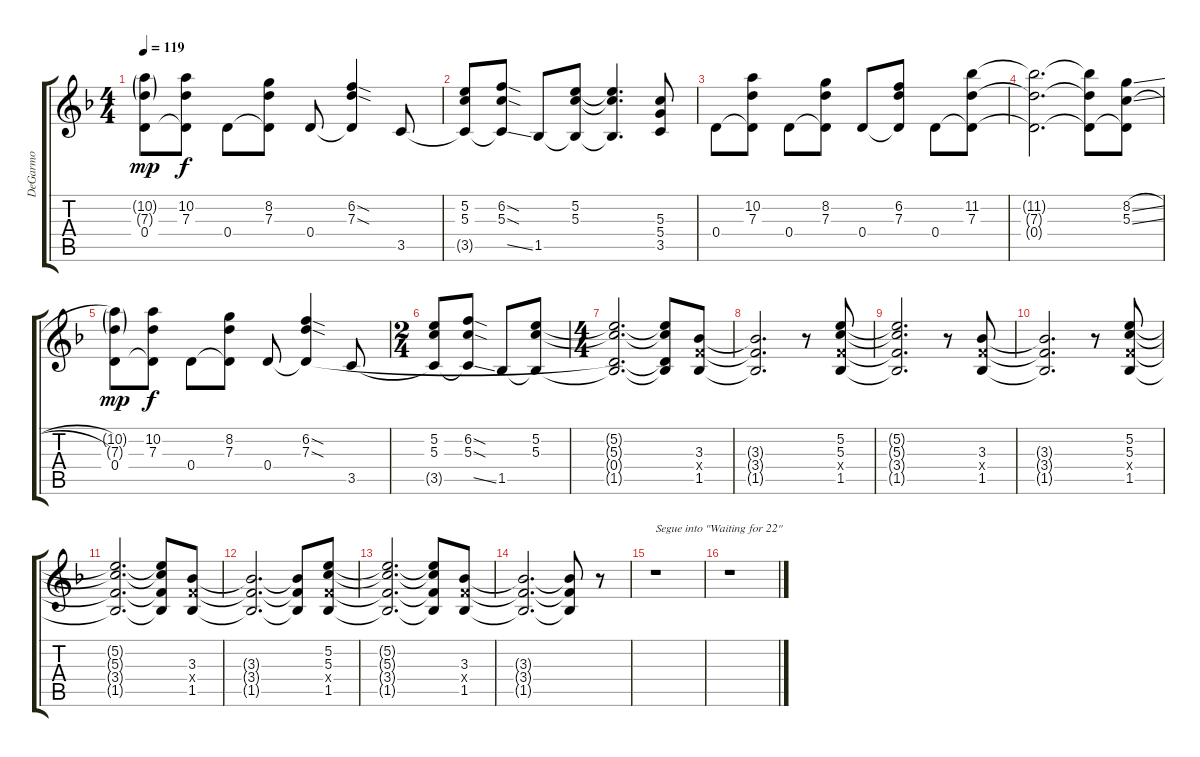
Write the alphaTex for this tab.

\track ("DeGarmo" "DeGarmo") {instrument overdrivenguitar}
\staff {score tabs}
\tuning (E4 B3 G3 D3 A2 E2) {hide}
\ts (4 4)
\tempo 119
\clef g2
\ks dminor
(10.2{g} 7.3{g} 0.4).8{dy mp} (10.2 7.3 0.4{t}).8{dy f} 0.4.8 (8.2 7.3 0.4{t}).8 0.4.8 (6.2{sod} 7.3{sod} 0.4{t}).4 3.5.8 |
(5.2 5.3 3.5{t}).8 (6.2{sod} 5.3{sod} 3.5{ss t}).8 1.5.8 (5.2 5.3 1.5{t}).8 (5.2{t} 5.3{t} 1.5{t}).4{d} (5.3 5.4 3.5).8 |
0.4.8 (10.2 7.3 0.4{t}).8 0.4.8 (8.2 7.3 0.4{t}).8 0.4.8 (6.2 7.3 0.4{t}).8 0.4.8 (11.2 7.3 0.4{t}).8 |
(11.2{t} 7.3{t} 0.4{t}).2{d} (11.2{t} 7.3{t} 0.4{t}).8 (8.2{sl} 5.3{sl} 0.4{t}).8 |
(10.2{g} 7.3{g} 0.4).8{dy mp} (10.2 7.3 0.4{t}).8{dy f} 0.4.8 (8.2 7.3 0.4{t}).8 0.4.8 (6.2{sod} 7.3{sod} 0.4{t}).4 3.5.8 |
\ts (2 4)
(5.2 5.3 3.5{t}).8 (6.2{sod} 5.3{sod} 3.5{ss t}).8 1.5.8 (5.2 5.3 1.5{t}).8 |
\ts (4 4)
(5.2{t} 5.3{t} 0.4{t} 1.5{t}).2{d} (5.2{t} 5.3{t} 0.4{t} 1.5{t}).8 (3.3 3.4{x} 1.5).8 |
(3.3{t} 3.4{t} 1.5{t}).2{d} r.8 (5.2 5.3 3.4{x} 1.5).8 |
(5.2{t} 5.3{t} 3.4{t} 1.5{t}).2{d} r.8 (3.3 3.4{x} 1.5).8 |
(3.3{t} 3.4{t} 1.5{t}).2{d} r.8 (5.2 5.3 3.4{x} 1.5).8 |
(5.2{t} 5.3{t} 3.4{t} 1.5{t}).2{d} (5.2{t} 5.3{t} 3.4{t} 1.5{t}).8 (3.3 3.4{x} 1.5).8 |
(3.3{t} 3.4{t} 1.5{t}).2{d} (3.3{t} 3.4{t} 1.5{t}).8 (5.2 5.3 3.4{x} 1.5).8 |
(5.2{t} 5.3{t} 3.4{t} 1.5{t}).2{d} (5.2{t} 5.3{t} 3.4{t} 1.5{t}).8 (3.3 3.4{x} 1.5).8 |
(3.3{t} 3.4{t} 1.5{t}).2{d} (3.3{t} 3.4{t} 1.5{t}).8 r.8 |
r.1{txt "Segue into \"Waiting for 22\""} |
r.1
